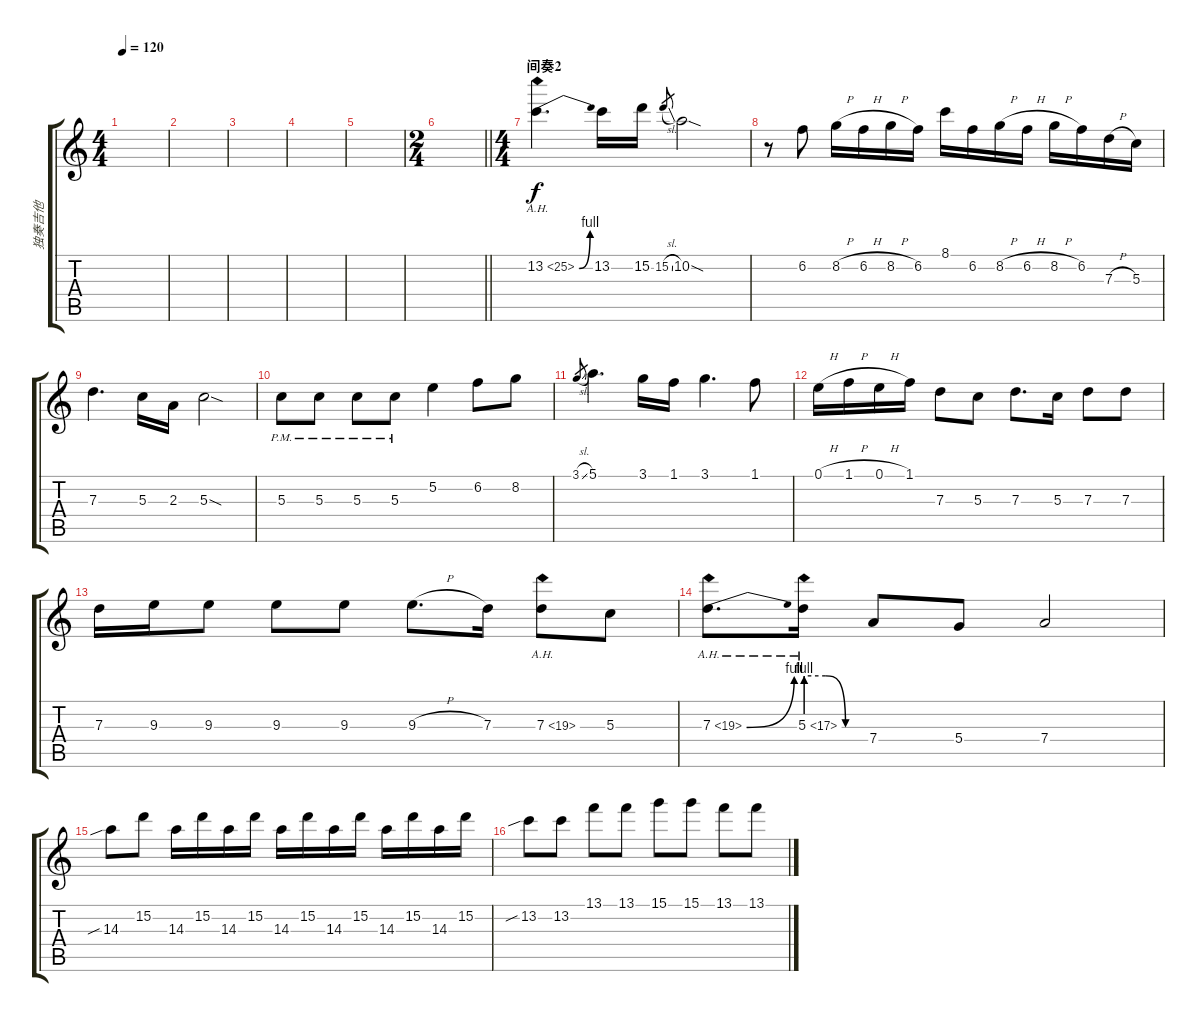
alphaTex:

\track ("独奏吉他" "独奏吉他") {instrument distortionguitar}
\staff {score tabs}
\tuning (E4 B3 G3 D3 A2 E2) {hide}
\ts (4 4)
\tempo 120
\clef g2
\ks c
|
|
|
|
|
\ts (2 4)
\barLineRight lightlight
|
\ts (4 4)
\section ("" "间奏2")
13.2{be (bend 0 0 60 4) ah 12}.4{d} 13.2.16 15.2.16 15.2{sl}.8{gr} 10.2{sod}.2 |
r.8 6.2.8 8.2{h}.16 6.2{h}.16 8.2{h}.16 6.2.16 8.1.16 6.2.16 8.2{h}.16 6.2{h}.16 8.2{h}.16 6.2.16 7.3{h}.16 5.3.16 |
7.3.4{d} 5.3.16 2.3.16 5.3{sod}.2 |
5.3{pm}.8 5.3{pm}.8 5.3{pm}.8 5.3{pm}.8 5.2.4 6.2.8 8.2.8 |
3.1{sl}.8{gr} 5.1.4{d} 3.1.16 1.1.16 3.1.4{d} 1.1.8 |
0.1{h}.16 1.1{h}.16 0.1{h}.16 1.1.16 7.3.8 5.3.8 7.3.8{d} 5.3.16 7.3.8 7.3.8 |
7.3.16 9.3.16 9.3.8 9.3.8 9.3.8 9.3{h}.8{d} 7.3.16 7.3{ah 12}.8 5.3.8 |
7.3{be (bend 0 0 60 4) ah 12}.8{d} 5.3{be (custom 0 4 20 4 40 0 60 0) ah 12}.16 7.4.8 5.4.8 7.4.2 |
14.3{sib}.8 15.2.8 14.3.16 15.2.16 14.3.16 15.2.16 14.3.16 15.2.16 14.3.16 15.2.16 14.3.16 15.2.16 14.3.16 15.2.16 |
13.2{sib}.8 13.2.8 13.1.8 13.1.8 15.1.8 15.1.8 13.1.8 13.1.8
